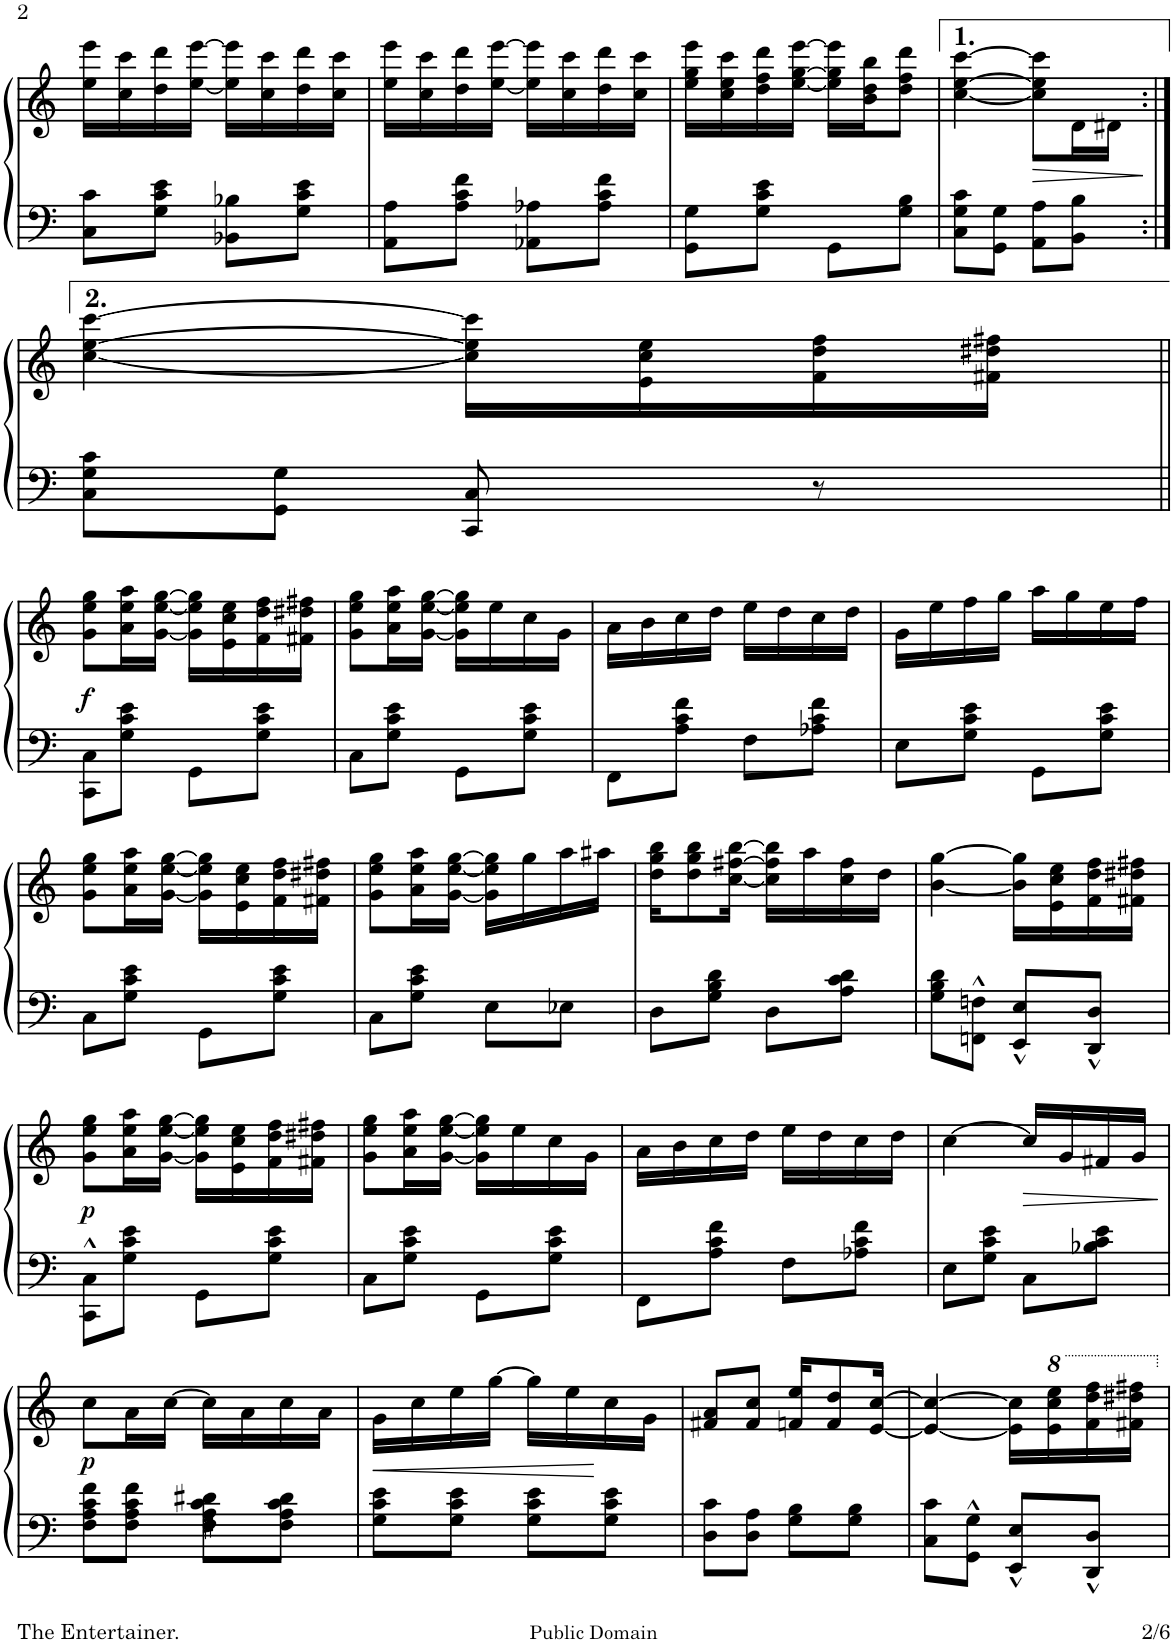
**kern	**kern	**dynam
*part1	*part1	*part1
*staff2	*staff1	*staff1/2
*I"Piano	*	*
*I'Pno	*	*
!!LO:PB:g=z
*clefF4	*clefG2	*
*k[]	*k[]	*
*M2/4	*M2/4	*
=17	=17	=17
8C\ 8c\L	16ee\ 16eee\LL	.
.	16cc\ 16ccc\	.
8G\ 8c\ 8e\J	16dd\ 16ddd\	.
.	[<16ee\ [16eee\JJ	.
8BB-X\ 8B-X\L	16ee\] 16eee\]LL	.
.	16cc\ 16ccc\	.
8G\ 8c\ 8e\J	16dd\ 16ddd\	.
.	16cc\ 16ccc\JJ	.
=18	=18	=18
8AA\ 8A\L	16ee\ 16eee\LL	.
.	16cc\ 16ccc\	.
8A\ 8c\ 8f\J	16dd\ 16ddd\	.
.	[<16ee\ [16eee\JJ	.
8AA-X\ 8A-X\L	16ee\] 16eee\]LL	.
.	16cc\ 16ccc\	.
8A-\ 8c\ 8f\J	16dd\ 16ddd\	.
.	16cc\ 16ccc\JJ	.
=19	=19	=19
8GG\ 8G\L	16ee\ 16gg\ 16eee\LL	.
.	16cc\ 16ee\ 16ccc\	.
8G\ 8c\ 8e\J	16dd\ 16ff\ 16ddd\	.
.	[<16ee\ [16gg\ [16eee\JJ	.
8GG\L	16ee\] 16gg\] 16eee\]LL	.
.	16b\ 16dd\ 16bb\J	.
8G\ 8B\J	8dd\ 8ff\ 8ddd\J	.
=20	=20	=20
8C\ 8G\ 8c\L	[<4cc\ [4ee\ [4ccc\	.
8GG\ 8G\J	.	.
!	!	!LO:HP:b
8AA\ 8A\L	8cc\] 8ee\] 8ccc\]L	>
8BB\ 8B\J	16d\L	.
.	16d#X\JJ	.
.	.	]
!!LO:LB:g=z
=20X1:|!	=20X1:|!	=20X1:|!
8C\ 8G\ 8c\L	[<4cc\ [4ee\ [4ccc\	.
8GG\ 8G\J	.	.
8CC/ 8C/	16cc\] 16ee\] 16ccc\]LL	.
.	16e\ 16cc\ 16ee\	.
8r	16f\ 16dd\ 16ff\	.
.	16f#X\ 16dd#X\ 16ff#X\JJ	.
!!LO:LB:g=z
=21||	=21||	=21||
!	!	!LO:DY:b
8CC\ 8C\L	8g\ 8ee\ 8gg\L	f
8G\ 8c\ 8e\J	16a\ 16ee\ 16aa\L	.
.	[<16g\ [<16ee\ [16gg\JJ	.
8GG\L	16g\] 16ee\] 16gg\]LL	.
.	16e\ 16cc\ 16ee\	.
8G\ 8c\ 8e\J	16f\ 16dd\ 16ff\	.
.	16f#X\ 16dd#X\ 16ff#X\JJ	.
=22	=22	=22
8C\L	8g\ 8ee\ 8gg\L	.
8G\ 8c\ 8e\J	16a\ 16ee\ 16aa\L	.
.	[<16g\ [<16ee\ [16gg\JJ	.
8GG\L	16g\] 16ee\] 16gg\]LL	.
.	16ee\	.
8G\ 8c\ 8e\J	16cc\	.
.	16g\JJ	.
=23	=23	=23
8FF\L	16a\LL	.
.	16b\	.
8A\ 8c\ 8f\J	16cc\	.
.	16dd\JJ	.
8F\L	16ee\LL	.
.	16dd\	.
8A-X\ 8c\ 8f\J	16cc\	.
.	16dd\JJ	.
=24	=24	=24
8E\L	16g\LL	.
.	16ee\	.
8G\ 8c\ 8e\J	16ff\	.
.	16gg\JJ	.
8GG\L	16aa\LL	.
.	16gg\	.
8G\ 8c\ 8e\J	16ee\	.
.	16ff\JJ	.
!!LO:LB:g=z
=25	=25	=25
8C\L	8g\ 8ee\ 8gg\L	.
8G\ 8c\ 8e\J	16a\ 16ee\ 16aa\L	.
.	[<16g\ [<16ee\ [16gg\JJ	.
8GG\L	16g\] 16ee\] 16gg\]LL	.
.	16e\ 16cc\ 16ee\	.
8G\ 8c\ 8e\J	16f\ 16dd\ 16ff\	.
.	16f#X\ 16dd#X\ 16ff#X\JJ	.
=26	=26	=26
8C\L	8g\ 8ee\ 8gg\L	.
8G\ 8c\ 8e\J	16a\ 16ee\ 16aa\L	.
.	[<16g\ [<16ee\ [16gg\JJ	.
8E\L	16g\] 16ee\] 16gg\]LL	.
.	16gg\	.
8E-X\J	16aa\	.
.	16aa#X\JJ	.
=27	=27	=27
8D\L	16dd\ 16gg\ 16bb\KL	.
.	8dd\ 8gg\ 8bb\	.
8G\ 8B\ 8d\J	.	.
.	[<16cc\ [>16ff#X\ [16bb\Jk	.
8D\L	16cc\] 16ff#\] 16bb\]LL	.
.	16aa\	.
8A\ 8c\ 8d\J	16cc\ 16ff#\	.
.	16dd\JJ	.
=28	=28	=28
8G\ 8B\ 8d\L	[<4b\ [4gg\	.
8FFn\^^ 8Fn\^^J	.	.
8EE/^^ 8E/^^L	16b\] 16gg\]LL	.
.	16e\ 16cc\ 16ee\	.
8DD/^^ 8D/^^J	16f\ 16dd\ 16ff\	.
.	16f#X\ 16dd#X\ 16ff#X\JJ	.
!!LO:LB:g=z
=29	=29	=29
!	!	!LO:DY:b
8CC\^^ 8C\^^L	8g\ 8ee\ 8gg\L	p
8G\ 8c\ 8e\J	16a\ 16ee\ 16aa\L	.
.	[<16g\ [<16ee\ [16gg\JJ	.
8GG\L	16g\] 16ee\] 16gg\]LL	.
.	16e\ 16cc\ 16ee\	.
8G\ 8c\ 8e\J	16f\ 16dd\ 16ff\	.
.	16f#X\ 16dd#X\ 16ff#X\JJ	.
=30	=30	=30
8C\L	8g\ 8ee\ 8gg\L	.
8G\ 8c\ 8e\J	16a\ 16ee\ 16aa\L	.
.	[<16g\ [<16ee\ [16gg\JJ	.
8GG\L	16g\] 16ee\] 16gg\]LL	.
.	16ee\	.
8G\ 8c\ 8e\J	16cc\	.
.	16g\JJ	.
=31	=31	=31
8FF\L	16a\LL	.
.	16b\	.
8A\ 8c\ 8f\J	16cc\	.
.	16dd\JJ	.
8F\L	16ee\LL	.
.	16dd\	.
8A-X\ 8c\ 8f\J	16cc\	.
.	16dd\JJ	.
=32	=32	=32
8E\L	[4cc\	.
8G\ 8c\ 8e\J	.	.
!	!	!LO:HP:b
8C\L	16cc/LL]	>
.	16g/	.
8B-X\ 8c\ 8e\J	16f#X/	.
.	16g/JJ	.
.	.	]
!!LO:LB:g=z
=33	=33	=33
!	!	!LO:DY:b
8F\ 8A\ 8c\ 8f\L	8cc\L	p
8F\ 8A\ 8c\ 8f\J	16a\L	.
.	[16cc\JJ	.
8F#X\ 8A\ 8c\ 8d#X\L	16cc\LL]	.
.	16a\	.
8F#\ 8A\ 8c\ 8d#\J	16cc\	.
.	16a\JJ	.
=34	=34	=34
!	!	!LO:HP:b
8G\ 8c\ 8e\L	16g\LL	<
.	16cc\	.
8G\ 8c\ 8e\J	16ee\	.
.	[16gg\JJ	.
8G\ 8c\ 8e\L	16gg\LL]	.
.	16ee\	.
8G\ 8c\ 8e\J	16cc\	[
.	16g\JJ	.
=35	=35	=35
8D\ 8c\L	8f#X/ 8a/L	.
8D\ 8A\J	8f#/ 8cc/J	.
8G\ 8B\L	16fn/ 16ee/KL	.
.	8f/ 8dd/	.
8G\ 8B\J	.	.
.	[16e/ [>16cc/Jk	.
=36	=36	=36
8C\ 8c\L	4e/_ 4cc/_	.
8GG\^^ 8G\^^J	.	.
8EE/^^ 8E/^^L	16e\] 16cc\]LL	.
*	*8va	*
.	16ee\ 16ccc\ 16eee\	.
8DD/^^ 8D/^^J	16ff\ 16ddd\ 16fff\	.
.	16ff#X\ 16ddd#X\ 16fff#X\JJ	.
*	*X8va	*
=	=	=
*-	*-	*-
